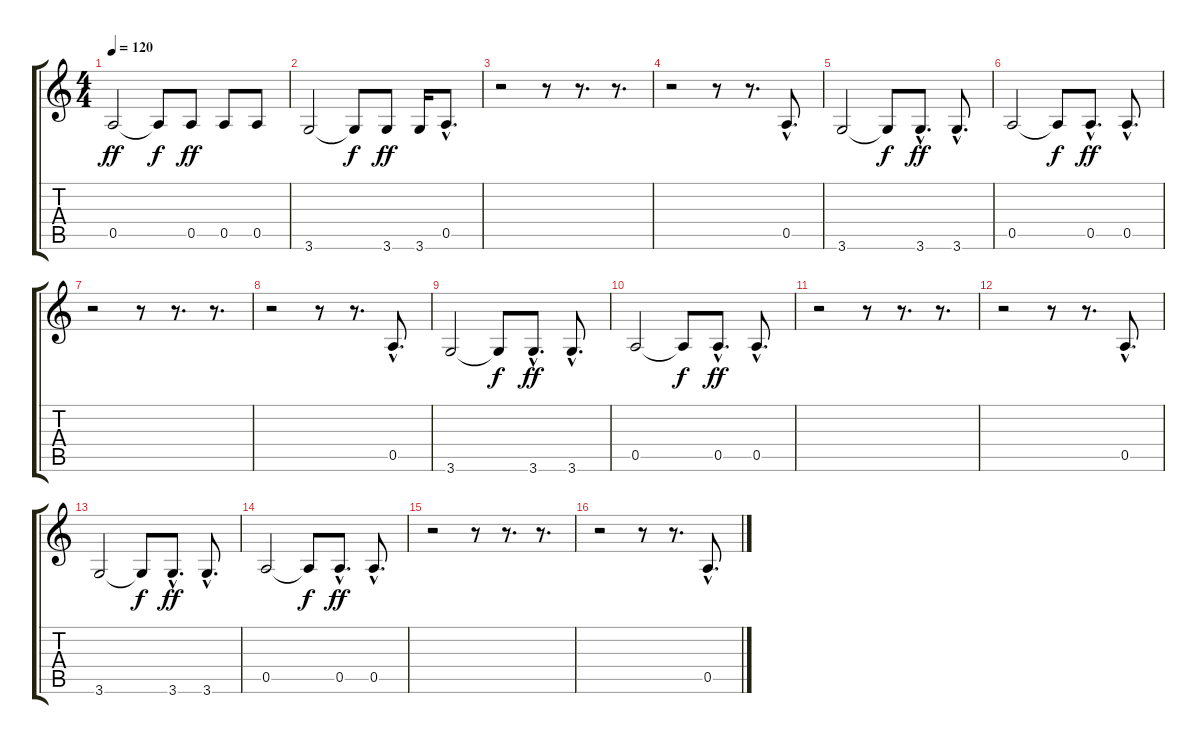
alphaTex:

\track "" {instrument contrabass}
\staff {score tabs}
\tuning (E4 B3 G3 D3 A2 E2) {hide}
\ts (4 4)
\tempo 120
\clef g2
\ks c
0.5.2{dy ff} 0.5{t}.8{dy f} 0.5.8{dy ff} 0.5.8 0.5.8 |
3.6.2 3.6{t}.8{dy f} 3.6.8{dy ff} 3.6.16 0.5{hac}.8{d} |
r.2 r.8 r.8{d} r.8{d} |
r.2 r.8 r.8{d} 0.5{hac}.8{d} |
3.6.2 3.6{t}.8{dy f} 3.6{hac}.8{d dy ff} 3.6{hac}.8{d} |
0.5.2 0.5{t}.8{dy f} 0.5{hac}.8{d dy ff} 0.5{hac}.8{d} |
r.2 r.8 r.8{d} r.8{d} |
r.2 r.8 r.8{d} 0.5{hac}.8{d} |
3.6.2 3.6{t}.8{dy f} 3.6{hac}.8{d dy ff} 3.6{hac}.8{d} |
0.5.2 0.5{t}.8{dy f} 0.5{hac}.8{d dy ff} 0.5{hac}.8{d} |
r.2 r.8 r.8{d} r.8{d} |
r.2 r.8 r.8{d} 0.5{hac}.8{d} |
3.6.2 3.6{t}.8{dy f} 3.6{hac}.8{d dy ff} 3.6{hac}.8{d} |
0.5.2 0.5{t}.8{dy f} 0.5{hac}.8{d dy ff} 0.5{hac}.8{d} |
r.2 r.8 r.8{d} r.8{d} |
r.2 r.8 r.8{d} 0.5{hac}.8{d}
